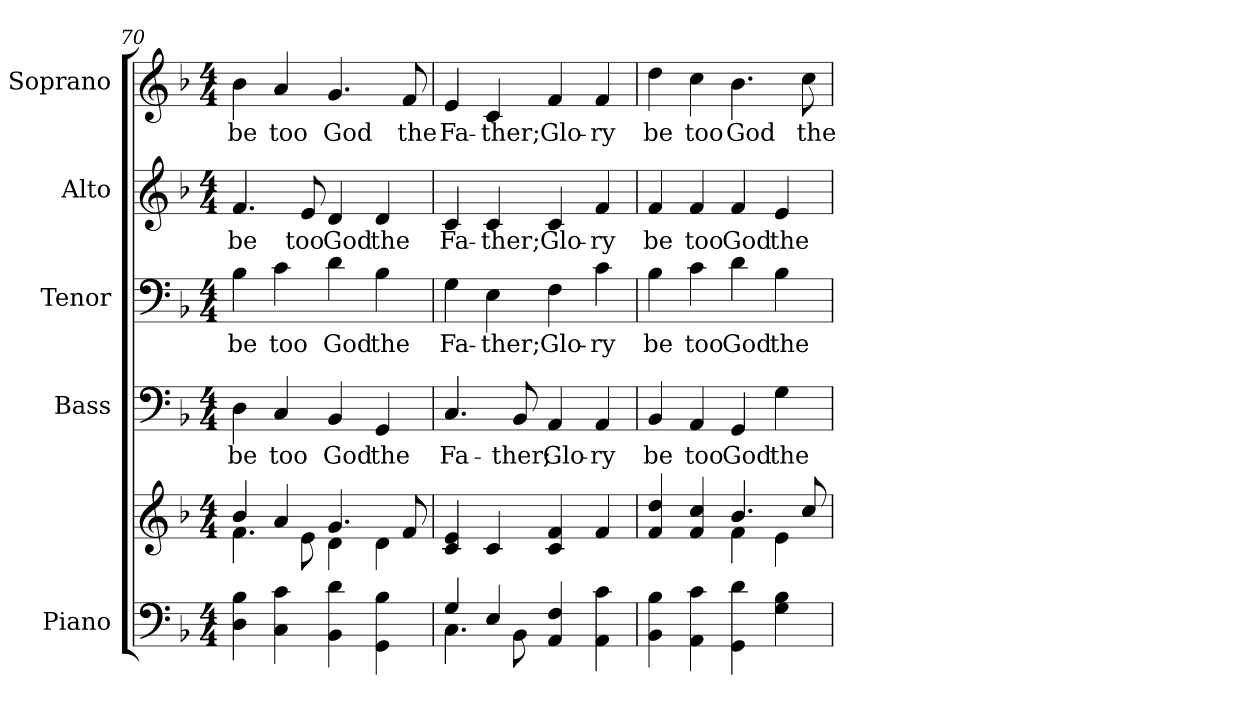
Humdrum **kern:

**kern	**kern	**kern	**text	**kern	**text	**kern	**text	**kern	**text
*part5	*part5	*part4	*part4	*part3	*part3	*part2	*part2	*part1	*part1
*staff6	*staff5	*staff4	*staff4	*staff3	*staff3	*staff2	*staff2	*staff1	*staff1
*I"Piano	*	*I"Bass	*	*I"Tenor	*	*I"Alto	*	*I"Soprano	*
*I'Pno.	*	*I'B.	*	*I'T.	*	*I'A.	*	*I'S.	*
*clefF4	*clefG2	*clefF4	*	*clefF4	*	*clefG2	*	*clefG2	*
*k[b-]	*k[b-]	*k[b-]	*	*k[b-]	*	*k[b-]	*	*k[b-]	*
*d:	*d:	*d:	*	*d:	*	*d:	*	*d:	*
*M4/4	*M4/4	*M4/4	*	*M4/4	*	*M4/4	*	*M4/4	*
=70	=70	=70	=70	=70	=70	=70	=70	=70	=70
*	*^	*	*	*	*	*	*	*	*
!	!	!	!	!LO:LY:b:color=#000000	!	!	!	!	!	!
!	!	!	!	!	!	!LO:LY:b:color=#000000	!	!	!	!
!	!	!	!	!	!	!	!	!LO:LY:b:color=#000000	!	!
!	!	!	!	!	!	!	!	!	!	!LO:LY:b:color=#000000
4Di\ 4B-i	4b-i/	4.fi\	4Di\	be	4B-i\	be	4.fi/	be	4b-i\	be
!	!	!	!	!LO:LY:b:color=#000000	!	!	!	!	!	!
!	!	!	!	!	!	!LO:LY:b:color=#000000	!	!	!	!
!	!	!	!	!	!	!	!	!	!	!LO:LY:b:color=#000000
4Ci\ 4ci	4ai/	.	4Ci/	too	4ci\	too	.	.	4ai/	too
!	!	!	!	!	!	!	!	!LO:LY:b:color=#000000	!	!
.	.	8ei\	.	.	.	.	8ei/	too	.	.
!	!	!	!	!LO:LY:b:color=#000000	!	!	!	!	!	!
!	!	!	!	!	!	!LO:LY:b:color=#000000	!	!	!	!
!	!	!	!	!	!	!	!	!LO:LY:b:color=#000000	!	!
!	!	!	!	!	!	!	!	!	!	!LO:LY:b:color=#000000
4BB-i\ 4di	4.gi/	4di\	4BB-i/	God	4di\	God	4di/	God	4.gi/	God
!	!	!	!	!LO:LY:b:color=#000000	!	!	!	!	!	!
!	!	!	!	!	!	!LO:LY:b:color=#000000	!	!	!	!
!	!	!	!	!	!	!	!	!LO:LY:b:color=#000000	!	!
4GGi\ 4B-i	.	4di\	4GGi/	the	4B-i\	the	4di/	the	.	.
!	!	!	!	!	!	!	!	!	!	!LO:LY:b:color=#000000
.	8fi/	.	.	.	.	.	.	.	8fi/	the
*	*v	*v	*	*	*	*	*	*	*	*
=71	=71	=71	=71	=71	=71	=71	=71	=71	=71
*^	*	*	*	*	*	*	*	*	*
!	!	!	!	!LO:LY:b:color=#000000	!	!	!	!	!	!
!	!	!	!	!	!	!LO:LY:b:color=#000000	!	!	!	!
!	!	!	!	!	!	!	!	!LO:LY:b:color=#000000	!	!
!	!	!	!	!	!	!	!	!	!	!LO:LY:b:color=#000000
4Gi/	4.Ci\	4ci/ 4ei	4.Ci/	Fa-	4Gi\	Fa-	4ci/	Fa-	4ei/	Fa-
!	!	!	!	!	!	!LO:LY:b:color=#000000	!	!	!	!
!	!	!	!	!	!	!	!	!LO:LY:b:color=#000000	!	!
!	!	!	!	!	!	!	!	!	!	!LO:LY:b:color=#000000
4Ei/	.	4ci/	.	.	4Ei\	-ther;	4ci/	-ther;	4ci/	-ther;
!	!	!	!	!LO:LY:b:color=#000000	!	!	!	!	!	!
.	8BB-i\	.	8BB-i/	-ther;	.	.	.	.	.	.
!	!	!	!	!LO:LY:b:color=#000000	!	!	!	!	!	!
!	!	!	!	!	!	!LO:LY:b:color=#000000	!	!	!	!
!	!	!	!	!	!	!	!	!LO:LY:b:color=#000000	!	!
!	!	!	!	!	!	!	!	!	!	!LO:LY:b:color=#000000
4AAi/ 4Fi	2ryy	4ci/ 4fi	4AAi/	Glo-	4Fi\	Glo-	4ci/	Glo-	4fi/	Glo-
!	!	!	!	!LO:LY:b:color=#000000	!	!	!	!	!	!
!	!	!	!	!	!	!LO:LY:b:color=#000000	!	!	!	!
!	!	!	!	!	!	!	!	!LO:LY:b:color=#000000	!	!
!	!	!	!	!	!	!	!	!	!	!LO:LY:b:color=#000000
4AAi\ 4ci	.	4fi/	4AAi/	-ry	4ci\	-ry	4fi/	-ry	4fi/	-ry
*v	*v	*	*	*	*	*	*	*	*	*
=72	=72	=72	=72	=72	=72	=72	=72	=72	=72
*	*^	*	*	*	*	*	*	*	*
!	!	!	!	!LO:LY:b:color=#000000	!	!	!	!	!	!
!	!	!	!	!	!	!LO:LY:b:color=#000000	!	!	!	!
!	!	!	!	!	!	!	!	!LO:LY:b:color=#000000	!	!
!	!	!	!	!	!	!	!	!	!	!LO:LY:b:color=#000000
4BB-i\ 4B-i	4fi/ 4ddi	2ryy	4BB-i/	be	4B-i\	be	4fi/	be	4ddi\	be
!	!	!	!	!LO:LY:b:color=#000000	!	!	!	!	!	!
!	!	!	!	!	!	!LO:LY:b:color=#000000	!	!	!	!
!	!	!	!	!	!	!	!	!LO:LY:b:color=#000000	!	!
!	!	!	!	!	!	!	!	!	!	!LO:LY:b:color=#000000
4AAi\ 4ci	4fi/ 4cci	.	4AAi/	too	4ci\	too	4fi/	too	4cci\	too
!	!	!	!	!LO:LY:b:color=#000000	!	!	!	!	!	!
!	!	!	!	!	!	!LO:LY:b:color=#000000	!	!	!	!
!	!	!	!	!	!	!	!	!LO:LY:b:color=#000000	!	!
!	!	!	!	!	!	!	!	!	!	!LO:LY:b:color=#000000
4GGi\ 4di	4.b-i/	4fi\	4GGi/	God	4di\	God	4fi/	God	4.b-i\	God
!	!	!	!	!LO:LY:b:color=#000000	!	!	!	!	!	!
!	!	!	!	!	!	!LO:LY:b:color=#000000	!	!	!	!
!	!	!	!	!	!	!	!	!LO:LY:b:color=#000000	!	!
4Gi\ 4B-i	.	4ei\	4Gi\	the	4B-i\	the	4ei/	the	.	.
!	!	!	!	!	!	!	!	!	!	!LO:LY:b:color=#000000
.	8cci/	.	.	.	.	.	.	.	8cci\	the
*	*v	*v	*	*	*	*	*	*	*	*
=	=	=	=	=	=	=	=	=	=
*-	*-	*-	*-	*-	*-	*-	*-	*-	*-
